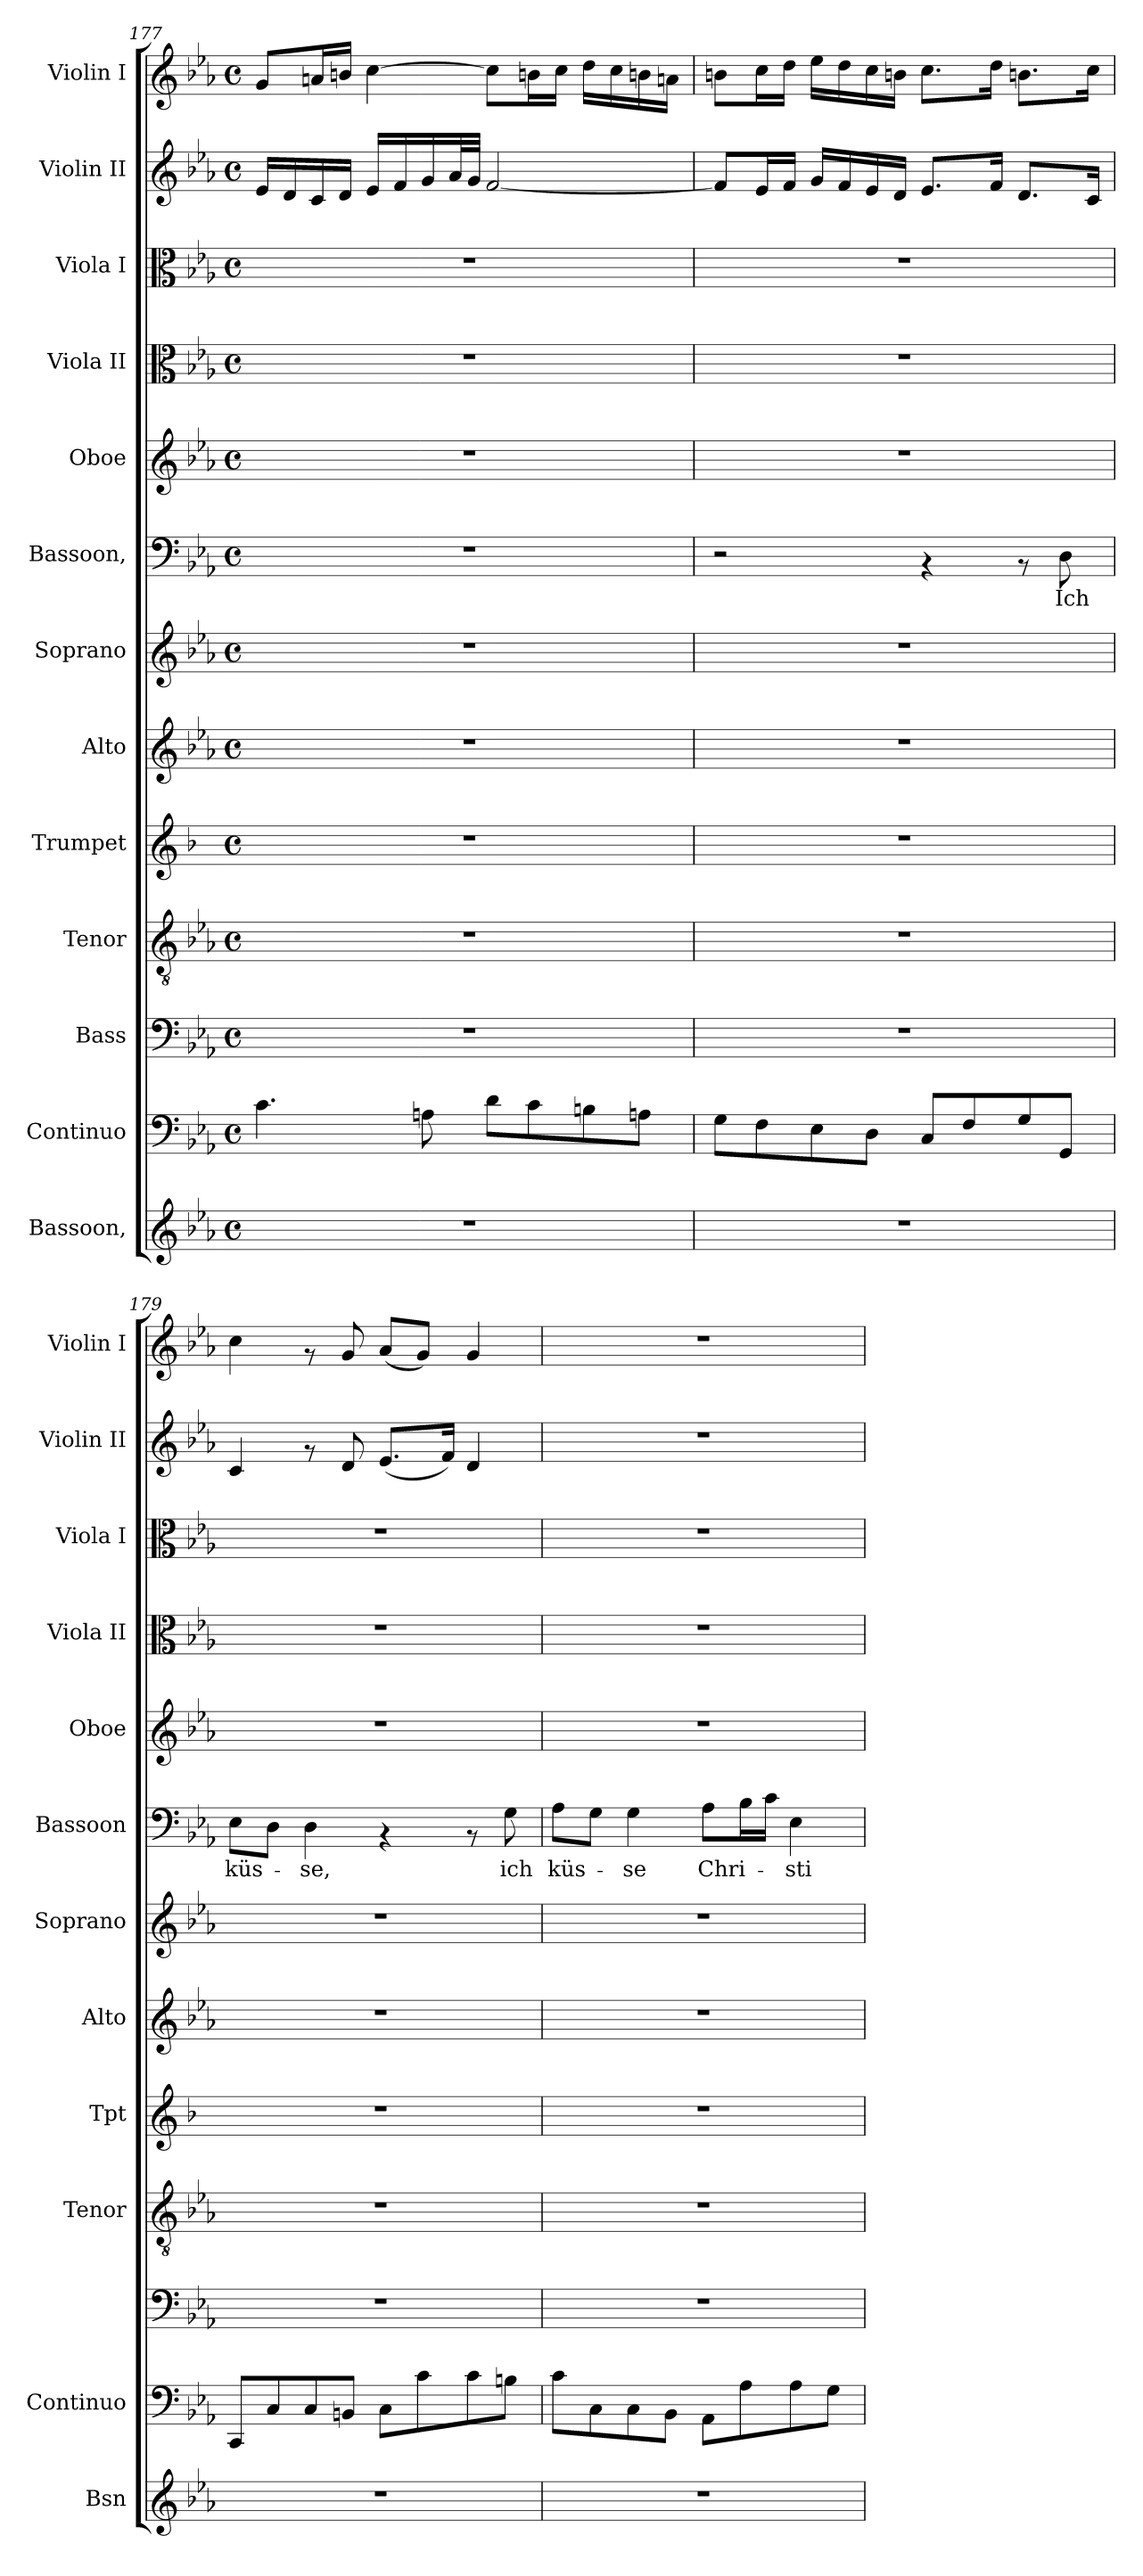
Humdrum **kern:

**kern	**kern	**kern	**kern	**kern	**kern	**kern	**kern	**text	**kern	**kern	**kern	**kern	**kern
*part13	*part12	*part11	*part10	*part9	*part8	*part7	*part6	*part6	*part5	*part4	*part3	*part2	*part1
*staff13	*staff12	*staff11	*staff10	*staff9	*staff8	*staff7	*staff6	*staff6	*staff5	*staff4	*staff3	*staff2	*staff1
*I"Bassoon,	*I"Continuo	*I"Bass	*I"Tenor	*I"Trumpet	*I"Alto	*I"Soprano	*I"Bassoon,	*	*I"Oboe	*I"Viola II	*I"Viola I	*I"Violin II	*I"Violin I
*I'Bsn	*I'Continuo	*	*I'Tenor	*I'Tpt	*I'Alto	*I'Soprano	*I'Bassoon	*	*I'Oboe	*I'Viola II	*I'Viola I	*I'Violin II	*I'Violin I
*clefG2	*clefF4	*clefF4	*clefGv2	*clefG2	*clefG2	*clefG2	*clefF4	*	*clefG2	*clefC3	*clefC3	*clefG2	*clefG2
*	*	*	*	*ITrd1c2	*	*	*	*	*	*	*	*	*
*k[b-e-a-]	*k[b-e-a-]	*k[b-e-a-]	*k[b-e-a-]	*k[b-e-a-]	*k[b-e-a-]	*k[b-e-a-]	*k[b-e-a-]	*	*k[b-e-a-]	*k[b-e-a-]	*k[b-e-a-]	*k[b-e-a-]	*k[b-e-a-]
*E-:	*E-:	*E-:	*E-:	*E-:	*E-:	*E-:	*E-:	*	*E-:	*E-:	*E-:	*E-:	*E-:
*M4/4	*M4/4	*M4/4	*M4/4	*M4/4	*M4/4	*M4/4	*M4/4	*	*M4/4	*M4/4	*M4/4	*M4/4	*M4/4
*met(c)	*met(c)	*met(c)	*met(c)	*met(c)	*met(c)	*met(c)	*met(c)	*	*met(c)	*met(c)	*met(c)	*met(c)	*met(c)
=177	=177	=177	=177	=177	=177	=177	=177	=177	=177	=177	=177	=177	=177
1r	4.c\	1r	1r	1r	1r	1r	1r	.	1r	1r	1r	16e-/LL	8g/L
.	.	.	.	.	.	.	.	.	.	.	.	16d/	.
.	.	.	.	.	.	.	.	.	.	.	.	16c/	16an/L
.	.	.	.	.	.	.	.	.	.	.	.	16d/JJ	16bn/JJ
.	.	.	.	.	.	.	.	.	.	.	.	16e-/LL	[>4cc\
.	.	.	.	.	.	.	.	.	.	.	.	16f/	.
.	8An\	.	.	.	.	.	.	.	.	.	.	16g/	.
.	.	.	.	.	.	.	.	.	.	.	.	32a-/L	.
.	.	.	.	.	.	.	.	.	.	.	.	32g/JJJ	.
.	8d\L	.	.	.	.	.	.	.	.	.	.	[<2f/	8cc\L]
.	8c\	.	.	.	.	.	.	.	.	.	.	.	16bn\L
.	.	.	.	.	.	.	.	.	.	.	.	.	16cc\JJ
.	8Bn\	.	.	.	.	.	.	.	.	.	.	.	16dd\LL
.	.	.	.	.	.	.	.	.	.	.	.	.	16cc\
.	8An\J	.	.	.	.	.	.	.	.	.	.	.	16bn\
.	.	.	.	.	.	.	.	.	.	.	.	.	16an\JJ
=178	=178	=178	=178	=178	=178	=178	=178	=178	=178	=178	=178	=178	=178
1r	8G\L	1r	1r	1r	1r	1r	2r	.	1r	1r	1r	8f/L]	8bn\L
.	8F\	.	.	.	.	.	.	.	.	.	.	16e-/L	16cc\L
.	.	.	.	.	.	.	.	.	.	.	.	16f/JJ	16dd\JJ
.	8E-\	.	.	.	.	.	.	.	.	.	.	16g/LL	16ee-\LL
.	.	.	.	.	.	.	.	.	.	.	.	16f/	16dd\
.	8D\J	.	.	.	.	.	.	.	.	.	.	16e-/	16cc\
.	.	.	.	.	.	.	.	.	.	.	.	16d/JJ	16bn\JJ
.	8C/L	.	.	.	.	.	4rAA	.	.	.	.	8.e-/L	8.cc\L
.	8F/	.	.	.	.	.	.	.	.	.	.	.	.
.	.	.	.	.	.	.	.	.	.	.	.	16f/Jk	16dd\Jk
.	8G/	.	.	.	.	.	8rAA	.	.	.	.	8.d/L	8.bn\L
!	!	!	!	!	!	!	!	!LO:LY:b	!	!	!	!	!
.	8GG/J	.	.	.	.	.	8D\	Ich	.	.	.	.	.
.	.	.	.	.	.	.	.	.	.	.	.	16c/Jk	16cc\Jk
!!LO:LB:g=z
=179	=179	=179	=179	=179	=179	=179	=179	=179	=179	=179	=179	=179	=179
!	!	!	!	!	!	!	!	!LO:LY:b	!	!	!	!	!
1r	8CC/L	1r	1r	1r	1r	1r	8E-\L	küs-	1r	1r	1r	4c/	4cc\
.	8C/	.	.	.	.	.	8D\J	.	.	.	.	.	.
!	!	!	!	!	!	!	!	!LO:LY:b	!	!	!	!	!
.	8C/	.	.	.	.	.	4D\	-se,	.	.	.	8rf	8rf
.	8BBn/J	.	.	.	.	.	.	.	.	.	.	8d/	8g/
.	8C\L	.	.	.	.	.	4rAA	.	.	.	.	(<8.e-/L	(<8a-/L
.	8c\	.	.	.	.	.	.	.	.	.	.	.	8g/J)
.	.	.	.	.	.	.	.	.	.	.	.	16f/Jk)	.
.	8c\	.	.	.	.	.	8rAA	.	.	.	.	4d/	4g/
!	!	!	!	!	!	!	!	!LO:LY:b	!	!	!	!	!
.	8Bn\J	.	.	.	.	.	8G\	ich	.	.	.	.	.
=180	=180	=180	=180	=180	=180	=180	=180	=180	=180	=180	=180	=180	=180
!	!	!	!	!	!	!	!	!LO:LY:b	!	!	!	!	!
1r	8c\L	1r	1r	1r	1r	1r	8A-\L	küs-	1r	1r	1r	1r	1r
.	8C\	.	.	.	.	.	8G\J	.	.	.	.	.	.
!	!	!	!	!	!	!	!	!LO:LY:b	!	!	!	!	!
.	8C\	.	.	.	.	.	4G\	-se	.	.	.	.	.
.	8BB-i\J	.	.	.	.	.	.	.	.	.	.	.	.
!	!	!	!	!	!	!	!	!LO:LY:b	!	!	!	!	!
.	8AA-\L	.	.	.	.	.	8A-\L	Chri-	.	.	.	.	.
.	8A-\	.	.	.	.	.	16B-\L	.	.	.	.	.	.
.	.	.	.	.	.	.	16c\JJ	.	.	.	.	.	.
!	!	!	!	!	!	!	!	!LO:LY:b	!	!	!	!	!
.	8A-\	.	.	.	.	.	4E-\	-sti	.	.	.	.	.
.	8G\J	.	.	.	.	.	.	.	.	.	.	.	.
=	=	=	=	=	=	=	=	=	=	=	=	=	=
*-	*-	*-	*-	*-	*-	*-	*-	*-	*-	*-	*-	*-	*-
